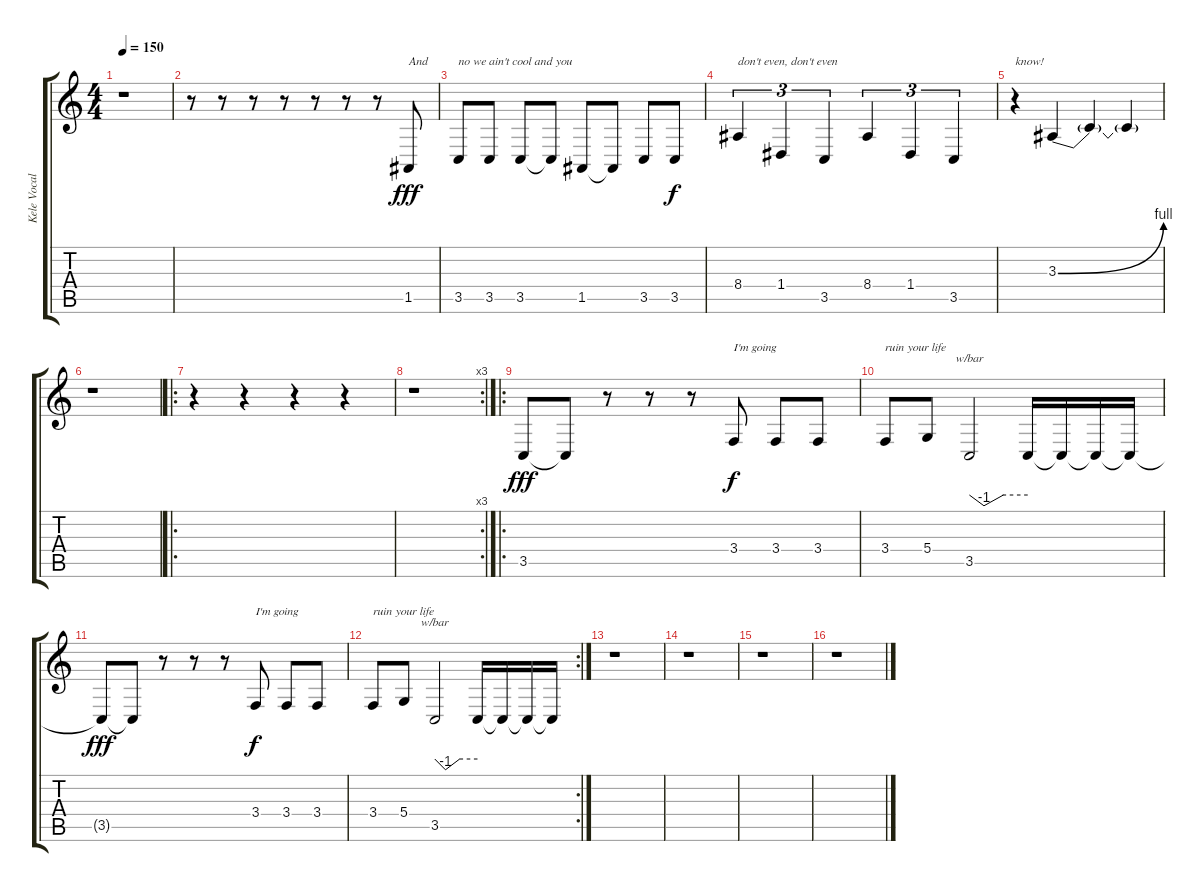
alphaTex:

\track ("Kele Vocals" "Kele Vocal") {instrument lead1square}
\staff {score tabs}
\tuning (E4 B3 G3 D3 A2 E2) {hide}
\ts (4 4)
\tempo 150
\clef g2
\ks c
r.1{dy fff} |
r.8 r.8 r.8 r.8 r.8 r.8 r.8 1.5.8{txt "And"} |
3.5.8{txt "no we ain't cool and you"} 3.5.8 3.5.8 3.5{t}.8 1.5.8 1.5{t}.8 3.5.8 3.5.8{dy f} |
8.4.4{tu (3 2) txt "don't even, don't even"} 1.4.4{tu (3 2)} 3.5.4{tu (3 2)} 8.4.4{tu (3 2)} 1.4.4{tu (3 2)} 3.5.4{tu (3 2)} |
r.4{txt "know!"} 3.3{be (bend 0 0 60 4)}.4 3.3{t}.4 3.3{t}.4 |
r.1 |
\ro
r.4 r.4 r.4 r.4 |
\rc 3
r.1 |
\ro
3.5.8{dy fff} 3.5{t}.8 r.8 r.8 r.8 3.4.8{txt "I'm going" dy f} 3.4.8 3.4.8 |
3.4.8{txt "ruin your life"} 5.4.8 3.5.2{tbe (custom default 0 0 15 -4 35 0 60 0)} 3.5{t}.16 3.5{t}.16 3.5{t}.16 3.5{t}.16 |
3.5{t}.8{dy fff} 3.5{t}.8 r.8 r.8 r.8 3.4.8{txt "I'm going" dy f} 3.4.8 3.4.8 |
\rc 2
3.4.8{txt "ruin your life"} 5.4.8 3.5.2{tbe (custom default 0 0 15 -4 35 0 60 0)} 3.5{t}.16 3.5{t}.16 3.5{t}.16 3.5{t}.16 |
r.1 |
r.1 |
r.1 |
r.1
